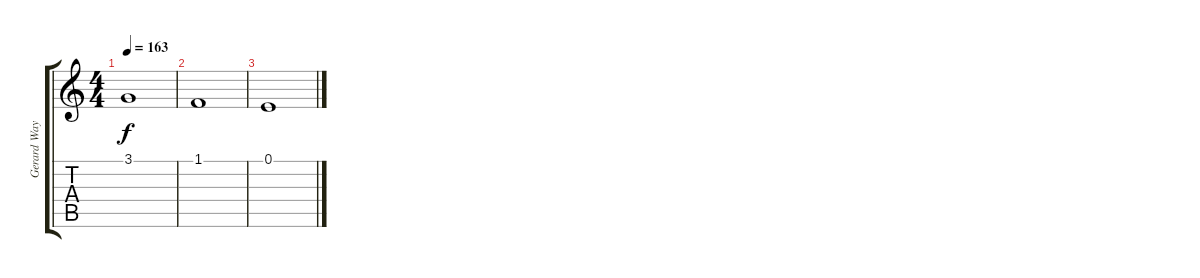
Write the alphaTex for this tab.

\track ("Gerard Way (Vocals)" "Gerard Way") {instrument altosax}
\staff {score tabs}
\tuning (E4 B3 G3 D3 A2 E2) {hide}
\ts (4 4)
\tempo 163
\clef g2
\ks c
3.1{t}.1{dy f} |
1.1.1 |
0.1.1
